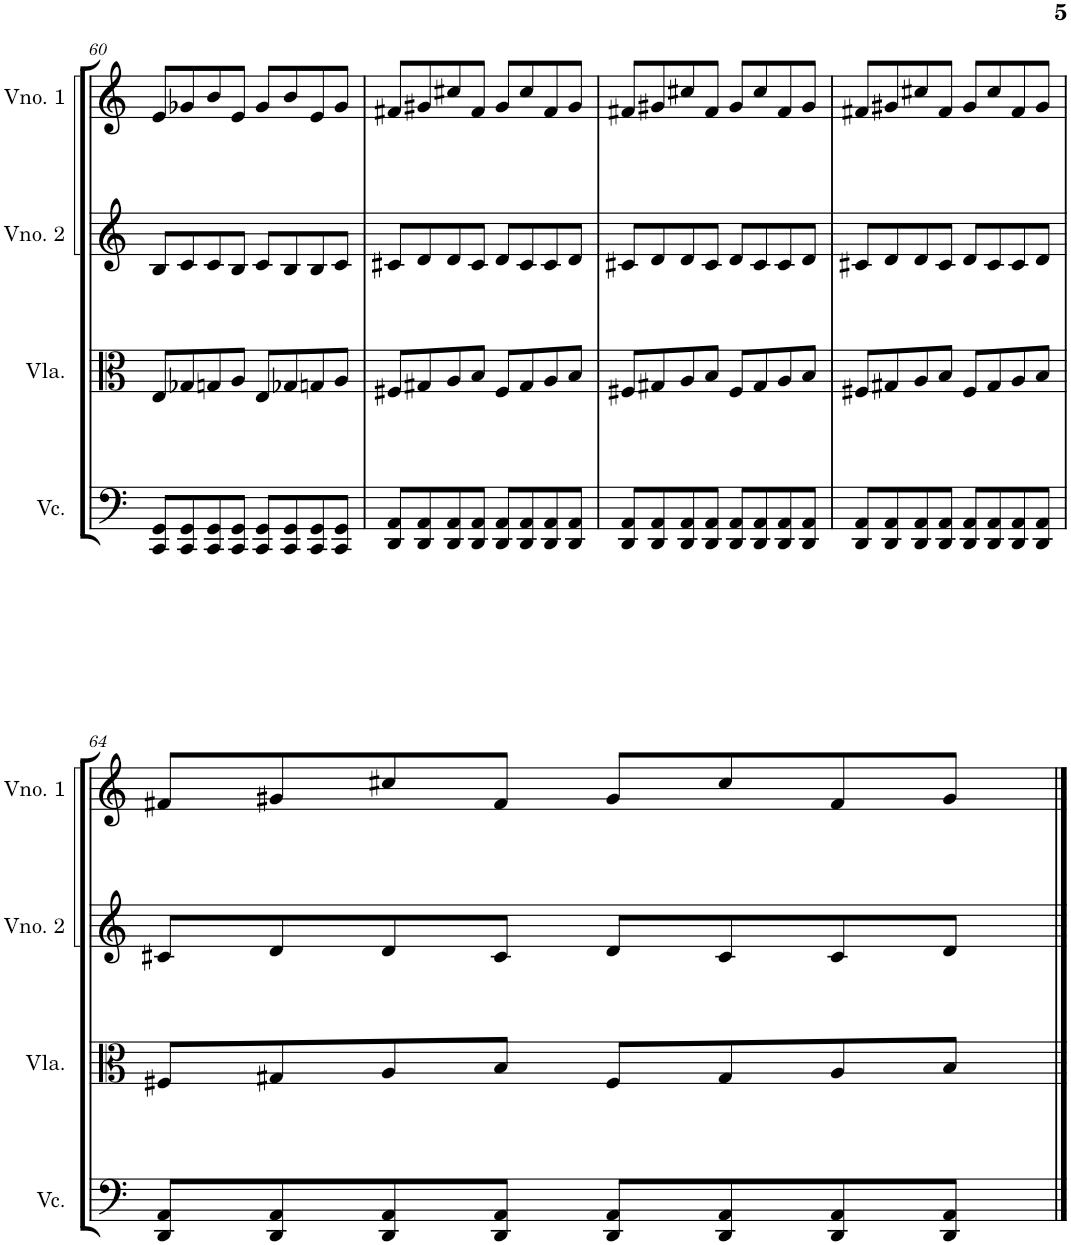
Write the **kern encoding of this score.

**kern	**kern	**kern	**kern
*part4	*part3	*part2	*part1
*staff4	*staff3	*staff2	*staff1
*I"Violoncelo	*I"Viola	*I"Violino 2	*I"Violino 1
*I'Vc.	*I'Vla.	*I'Vno. 2	*I'Vno. 1
!!LO:PB:g=z
*clefF4	*clefC3	*clefG2	*clefG2
*k[]	*k[]	*k[]	*k[]
*M4/4	*M4/4	*M4/4	*M4/4
=60	=60	=60	=60
8CC/ 8GG/L	8E/L	8B/L	8e/L
8CC/ 8GG/	8G-X/	8c/	8g-X/
8CC/ 8GG/	8Gn/	8c/	8b/
8CC/ 8GG/J	8A/J	8B/J	8e/J
8CC/ 8GG/L	8E/L	8c/L	8g-/L
8CC/ 8GG/	8G-X/	8B/	8b/
8CC/ 8GG/	8Gn/	8B/	8e/
8CC/ 8GG/J	8A/J	8c/J	8g-/J
=61	=61	=61	=61
8DD/ 8AA/L	8F#X/L	8c#X/L	8f#X/L
8DD/ 8AA/	8G#X/	8d/	8g#X/
8DD/ 8AA/	8A/	8d/	8cc#X/
8DD/ 8AA/J	8B/J	8c#/J	8f#/J
8DD/ 8AA/L	8F#/L	8d/L	8g#/L
8DD/ 8AA/	8G#/	8c#/	8cc#/
8DD/ 8AA/	8A/	8c#/	8f#/
8DD/ 8AA/J	8B/J	8d/J	8g#/J
=62	=62	=62	=62
8DD/ 8AA/L	8F#X/L	8c#X/L	8f#X/L
8DD/ 8AA/	8G#X/	8d/	8g#X/
8DD/ 8AA/	8A/	8d/	8cc#X/
8DD/ 8AA/J	8B/J	8c#/J	8f#/J
8DD/ 8AA/L	8F#/L	8d/L	8g#/L
8DD/ 8AA/	8G#/	8c#/	8cc#/
8DD/ 8AA/	8A/	8c#/	8f#/
8DD/ 8AA/J	8B/J	8d/J	8g#/J
=63	=63	=63	=63
8DD/ 8AA/L	8F#X/L	8c#X/L	8f#X/L
8DD/ 8AA/	8G#X/	8d/	8g#X/
8DD/ 8AA/	8A/	8d/	8cc#X/
8DD/ 8AA/J	8B/J	8c#/J	8f#/J
8DD/ 8AA/L	8F#/L	8d/L	8g#/L
8DD/ 8AA/	8G#/	8c#/	8cc#/
8DD/ 8AA/	8A/	8c#/	8f#/
8DD/ 8AA/J	8B/J	8d/J	8g#/J
!!LO:LB:g=z
=64	=64	=64	=64
8DD/ 8AA/L	8F#X/L	8c#X/L	8f#X/L
8DD/ 8AA/	8G#X/	8d/	8g#X/
8DD/ 8AA/	8A/	8d/	8cc#X/
8DD/ 8AA/J	8B/J	8c#/J	8f#/J
8DD/ 8AA/L	8F#/L	8d/L	8g#/L
8DD/ 8AA/	8G#/	8c#/	8cc#/
8DD/ 8AA/	8A/	8c#/	8f#/
8DD/ 8AA/J	8B/J	8d/J	8g#/J
==	==	==	==
*-	*-	*-	*-
